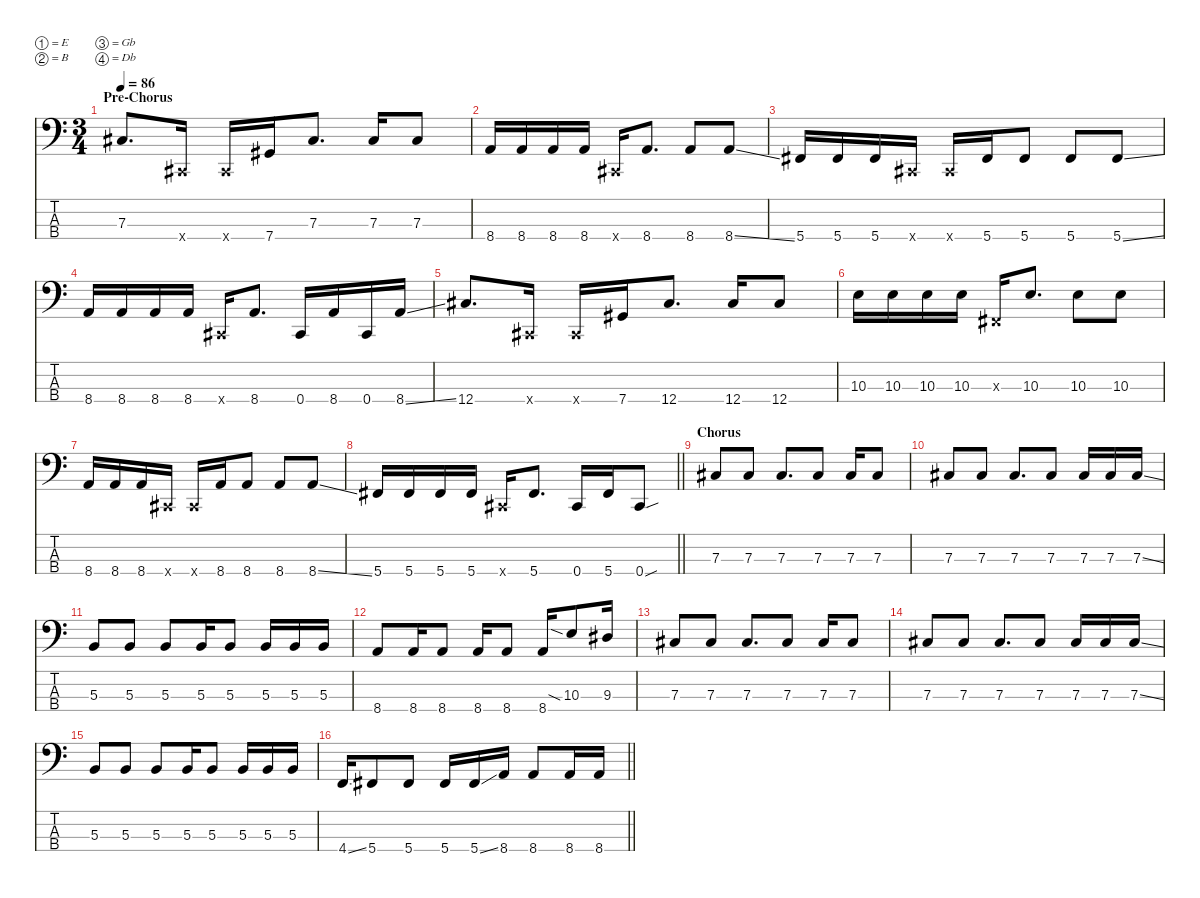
\defaultSystemsLayout 4
\hideDynamics
\bracketExtendMode nobrackets
\singleTrackTrackNamePolicy hidden
\multiTrackTrackNamePolicy hidden
\otherSystemsTrackNameOrientation horizontal
\track ("Bass" "el.bs.") {instrument electricbasspick}
\staff {score tabs}
\tuning (E2 B1 Gb1 Db1)
\ts (3 4)
\beaming (8 2 2 2)
\section ("" "Pre-Chorus")
\tempo 86
\clef f4
\ks c
7.3{acc #}.8{d dy f beam Up} 0.4{x acc #}.16{beam Up} 0.4{x acc #}.16{beam Up} 7.4{acc #}.16{beam Up} 7.3{acc #}.8{d beam Up} 7.3{acc #}.16{beam Up} 7.3{acc #}.8{beam Up} |
8.4.16{beam Up} 8.4.16{beam Up} 8.4.16{beam Up} 8.4.16{beam Up} 0.4{x acc #}.16{beam Up} 8.4.8{d beam Up} 8.4.8{beam Up} 8.4{ss}.8{beam Up} |
5.4{acc #}.16{beam Up} 5.4{acc #}.16{beam Up} 5.4{acc #}.16{beam Up} 0.4{x acc #}.16{beam Up} 0.4{x acc #}.16{beam Up} 5.4{acc #}.16{beam Up} 5.4{acc #}.8{beam Up} 5.4{acc #}.8{beam Up} 5.4{ss acc #}.8{beam Up} |
8.4.16{beam Up} 8.4.16{beam Up} 8.4.16{beam Up} 8.4.16{beam Up} 0.4{x acc #}.16{beam Up} 8.4.8{d beam Up} 0.4{acc #}.16{beam Up} 8.4.16{beam Up} 0.4{acc #}.16{beam Up} 8.4{ss}.16{beam Up} |
12.4{acc #}.8{d beam Up} 0.4{x acc #}.16{beam Up} 0.4{x acc #}.16{beam Up} 7.4{acc #}.16{beam Up} 12.4{acc #}.8{d beam Up} 12.4{acc #}.16{beam Up} 12.4{acc #}.8{beam Up} |
10.3.16{beam Down} 10.3.16{beam Down} 10.3.16{beam Down} 10.3.16{beam Down} 0.3{x acc #}.16{beam Up} 10.3.8{d beam Up} 10.3.8{beam Down} 10.3.8{beam Down} |
8.4.16{beam Up} 8.4.16{beam Up} 8.4.16{beam Up} 0.4{x acc #}.16{beam Up} 0.4{x acc #}.16{beam Up} 8.4.16{beam Up} 8.4.8{beam Up} 8.4.8{beam Up} 8.4{ss}.8{beam Up} |
\barLineRight lightlight
5.4{acc #}.16{beam Up} 5.4{acc #}.16{beam Up} 5.4{acc #}.16{beam Up} 5.4{acc #}.16{beam Up} 0.4{x acc #}.16{beam Up} 5.4{acc #}.8{d beam Up} 0.4{acc #}.16{beam Up} 5.4{acc #}.16{beam Up} 0.4{sou acc #}.8{beam Up} |
\section ("" "Chorus")
7.3{acc #}.8{beam Up} 7.3{acc #}.8{beam Up} 7.3{acc #}.8{d beam Up} 7.3{acc #}.8{beam Up} 7.3{acc #}.16{beam Up} 7.3{acc #}.8{beam Up} |
7.3{acc #}.8{beam Up} 7.3{acc #}.8{beam Up} 7.3{acc #}.8{d beam Up} 7.3{acc #}.8{beam Up} 7.3{acc #}.16{beam Up} 7.3{acc #}.16{beam Up} 7.3{ss acc #}.16{beam Up} |
5.3.8{beam Up} 5.3.8{beam Up} 5.3.8{beam Up} 5.3.16{beam Up} 5.3.8{beam Up} 5.3.16{beam Up} 5.3.16{beam Up} 5.3.16{beam Up} |
8.4.8{beam Up} 8.4.16{beam Up} 8.4.8{beam Up} 8.4.16{beam Up} 8.4.8{beam Up} 8.4.16{beam Up} 10.3{sia}.8{beam Up} 9.3{acc #}.16{beam Up} |
7.3{acc #}.8{beam Up} 7.3{acc #}.8{beam Up} 7.3{acc #}.8{d beam Up} 7.3{acc #}.8{beam Up} 7.3{acc #}.16{beam Up} 7.3{acc #}.8{beam Up} |
7.3{acc #}.8{beam Up} 7.3{acc #}.8{beam Up} 7.3{acc #}.8{d beam Up} 7.3{acc #}.8{beam Up} 7.3{acc #}.16{beam Up} 7.3{acc #}.16{beam Up} 7.3{ss acc #}.16{beam Up} |
5.3.8{beam Up} 5.3.8{beam Up} 5.3.8{beam Up} 5.3.16{beam Up} 5.3.8{beam Up} 5.3.16{beam Up} 5.3.16{beam Up} 5.3.16{beam Up} |
\barLineRight lightlight
4.4{ss}.16{beam Up} 5.4{acc #}.8{beam Up} 5.4{acc #}.8{beam Up} 5.4{acc #}.16{beam Up} 5.4{ss acc #}.16{beam Up} 8.4.16{beam Up} 8.4.8{beam Up} 8.4.16{beam Up} 8.4.16{beam Up}
